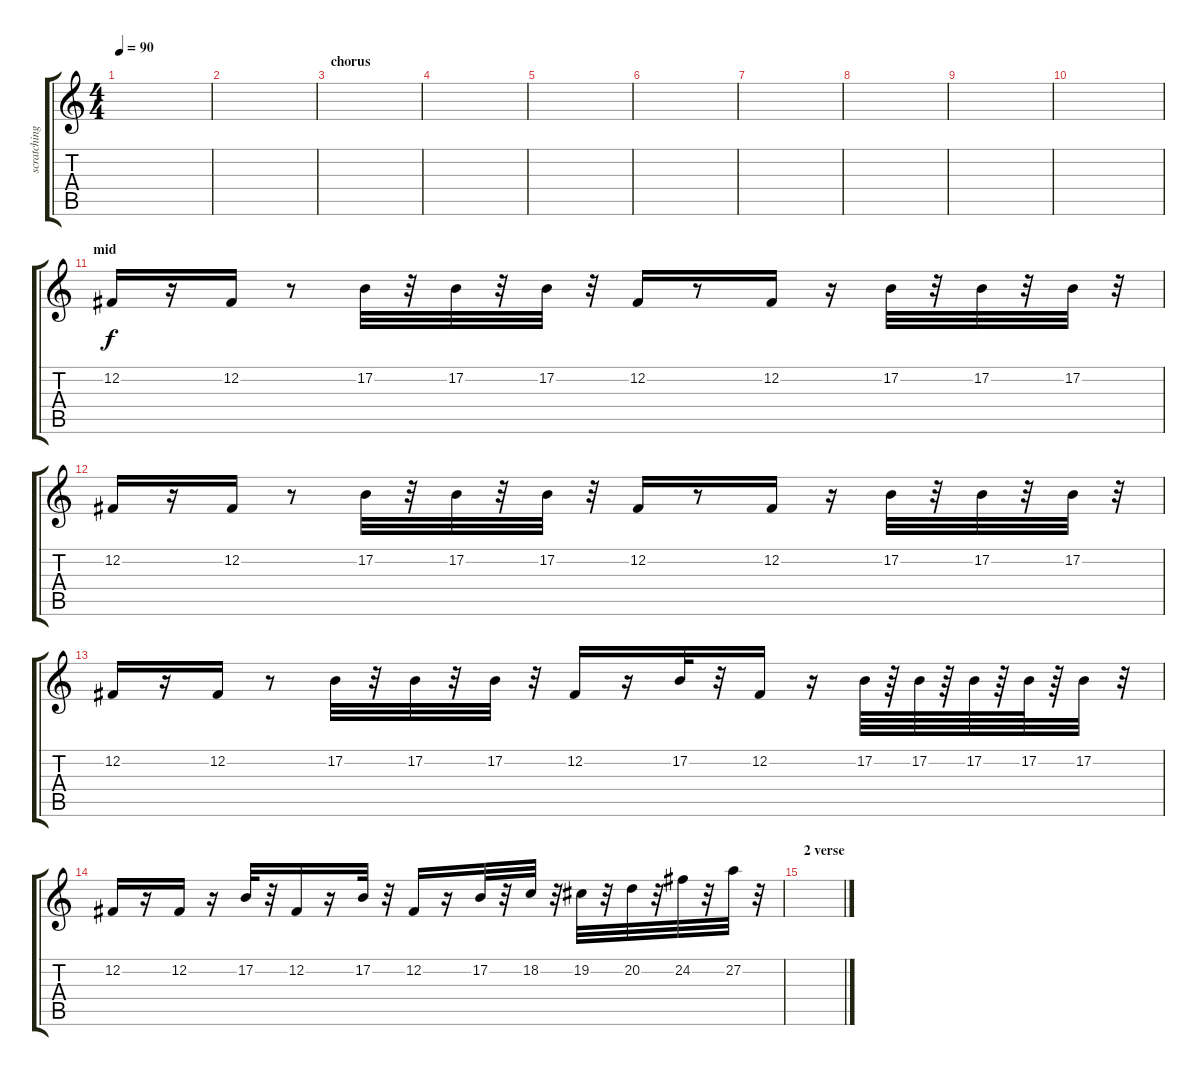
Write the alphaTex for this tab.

\track ("scratching" "scratching") {instrument lead2sawtooth}
\staff {score tabs}
\tuning (B3 Gb3 D3 A2 E2 B1) {hide}
\ts (4 4)
\tempo 90
\clef g2
\ks c
|
|
\section ("" "chorus")
|
|
|
|
|
|
|
|
\section ("" "mid")
12.2.16 r.16 12.2.16 r.8 17.2.32 r.32 17.2.32 r.32 17.2.32 r.32 12.2.16 r.8 12.2.16 r.16 17.2.32 r.32 17.2.32 r.32 17.2.32 r.32 |
12.2.16 r.16 12.2.16 r.8 17.2.32 r.32 17.2.32 r.32 17.2.32 r.32 12.2.16 r.8 12.2.16 r.16 17.2.32 r.32 17.2.32 r.32 17.2.32 r.32 |
12.2.16 r.16 12.2.16 r.8 17.2.32 r.32 17.2.32 r.32 17.2.32 r.32 12.2.16 r.16 17.2.32 r.32 12.2.16 r.16 17.2.64 r.64 17.2.64 r.64 17.2.64 r.64 17.2.64 r.64 17.2.32 r.32 |
12.2.16 r.16 12.2.16 r.16 17.2.32 r.32 12.2.16 r.16 17.2.32 r.32 12.2.16 r.16 17.2.32 r.32 18.2.32 r.32 19.2.32 r.32 20.2.32 r.32 24.2.32 r.32 27.2.32 r.32 |
\section ("" "2 verse")
